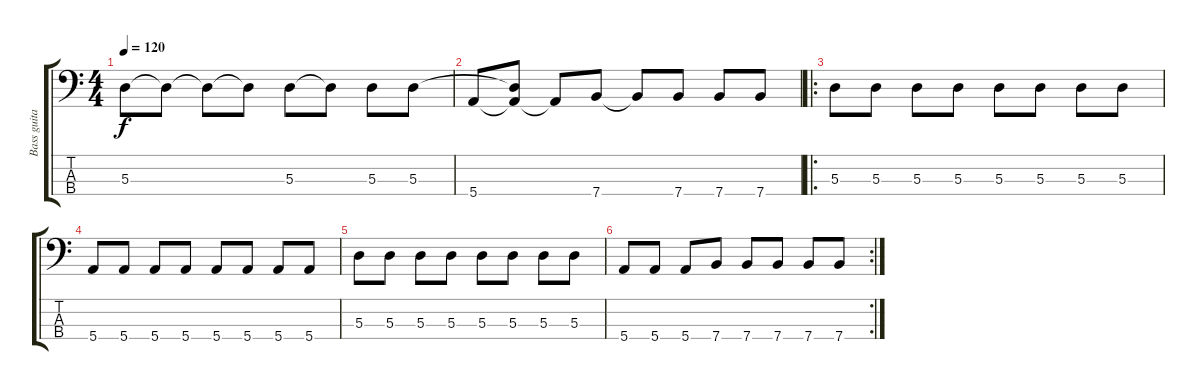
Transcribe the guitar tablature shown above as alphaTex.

\track ("Bass guitar" "Bass guita") {instrument electricbasspick}
\staff {score tabs}
\tuning (G2 D2 A1 E1) {hide}
\ts (4 4)
\tempo 120
\clef f4
\ks c
5.3.8{dy f} 5.3{t}.8 5.3{t}.8 5.3{t}.8 5.3.8 5.3{t}.8 5.3.8 5.3.8 |
5.4.8 (5.3{t} 5.4{t}).8 5.4{t}.8 7.4.8 7.4{t}.8 7.4.8 7.4.8 7.4.8 |
\ro
5.3.8 5.3.8 5.3.8 5.3.8 5.3.8 5.3.8 5.3.8 5.3.8 |
5.4.8 5.4.8 5.4.8 5.4.8 5.4.8 5.4.8 5.4.8 5.4.8 |
5.3.8 5.3.8 5.3.8 5.3.8 5.3.8 5.3.8 5.3.8 5.3.8 |
\rc 2
5.4.8 5.4.8 5.4.8 7.4.8 7.4.8 7.4.8 7.4.8 7.4.8
